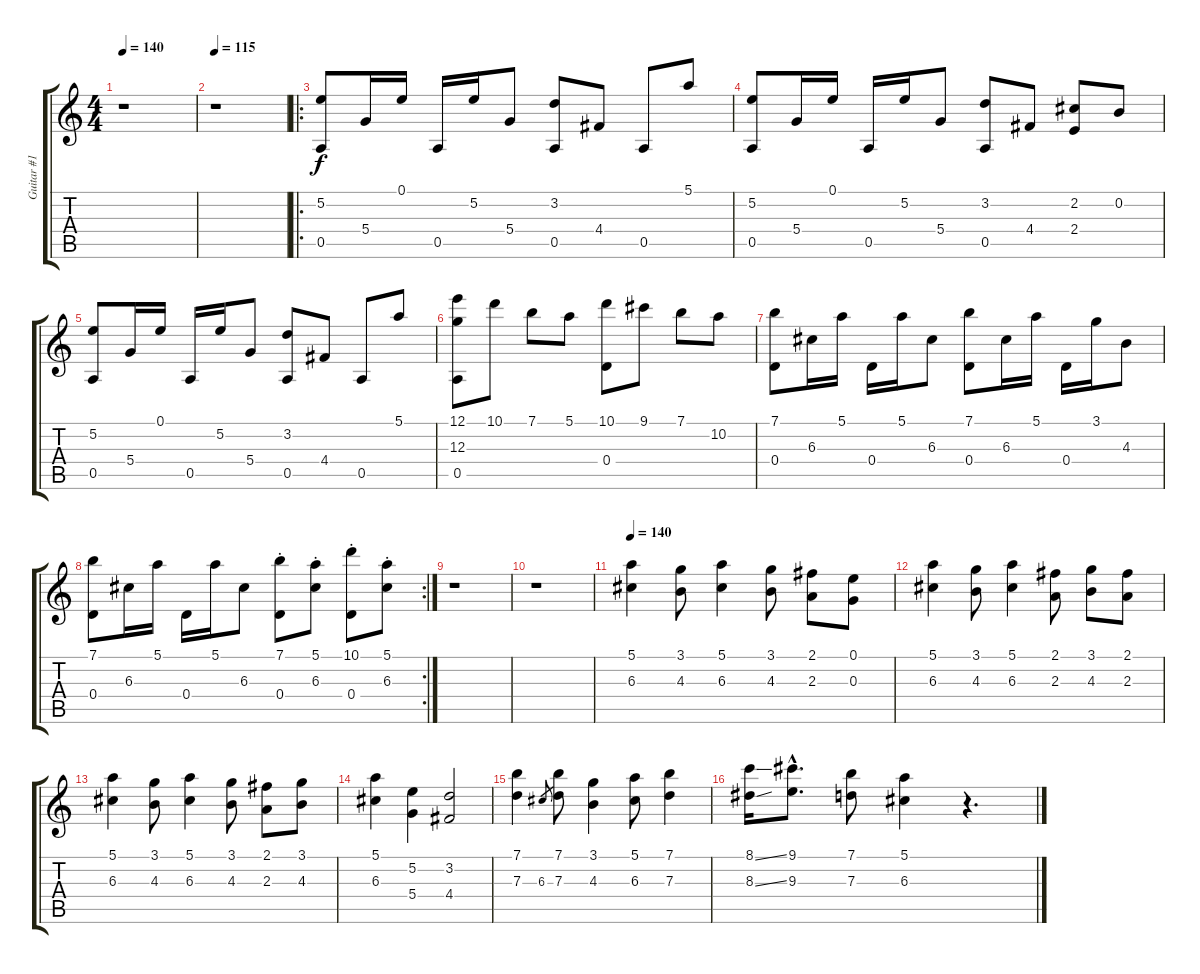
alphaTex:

\track ("Guitar #1" "Guitar #1") {instrument acousticguitarsteel}
\staff {score tabs}
\tuning (E4 B3 G3 D3 A2 E2) {hide}
\ts (4 4)
\tempo 140
\clef g2
\ks c
r.1{dy f} |
\tempo 115
r.1 |
\ro
(5.2 0.5).8 5.4.16 0.1.16 0.5.16 5.2.16 5.4.8 (3.2 0.5).8 4.4.8 0.5.8 5.1.8 |
(5.2 0.5).8 5.4.16 0.1.16 0.5.16 5.2.16 5.4.8 (3.2 0.5).8 4.4.8 (2.2 2.4).8 0.2.8 |
(5.2 0.5).8 5.4.16 0.1.16 0.5.16 5.2.16 5.4.8 (3.2 0.5).8 4.4.8 0.5.8 5.1.8 |
(12.1 12.3 0.5).8 10.1.8 7.1.8 5.1.8 (10.1 0.4).8 9.1.8 7.1.8 10.2.8 |
(7.1 0.4).8 6.3.16 5.1.16 0.4.16 5.1.16 6.3.8 (7.1 0.4).8 6.3.16 5.1.16 0.4.16 3.1.16 4.3.8 |
\rc 2
(7.1 0.4).8 6.3.16 5.1.16 0.4.16 5.1.16 6.3.8 (7.1{st} 0.4{st}).8 (5.1{st} 6.3).8 (10.1{st} 0.4{st}).8 (5.1{st} 6.3{st}).8 |
r.1 |
r.1 |
\tempo 140
(5.1 6.3).4 (3.1 4.3).8 (5.1 6.3).4 (3.1 4.3).8 (2.1 2.3).8 (0.1 0.3).8 |
(5.1 6.3).4 (3.1 4.3).8 (5.1 6.3).4 (2.1 2.3).8 (3.1 4.3).8 (2.1 2.3).8 |
(5.1 6.3).4 (3.1 4.3).8 (5.1 6.3).4 (3.1 4.3).8 (2.1 2.3).8 (3.1 4.3).8 |
(5.1 6.3).4 (5.2 5.4).4 (3.2 4.4).2 |
(7.1 7.3).4 6.3.8{gr} (7.1 7.3).8 (3.1 4.3).4 (5.1 6.3).8 (7.1 7.3).4 |
(8.1{ss} 8.3{ss}).16 (9.1{hac} 9.3{hac}).8{d} (7.1 7.3).8 (5.1 6.3).4 r.4{d}
